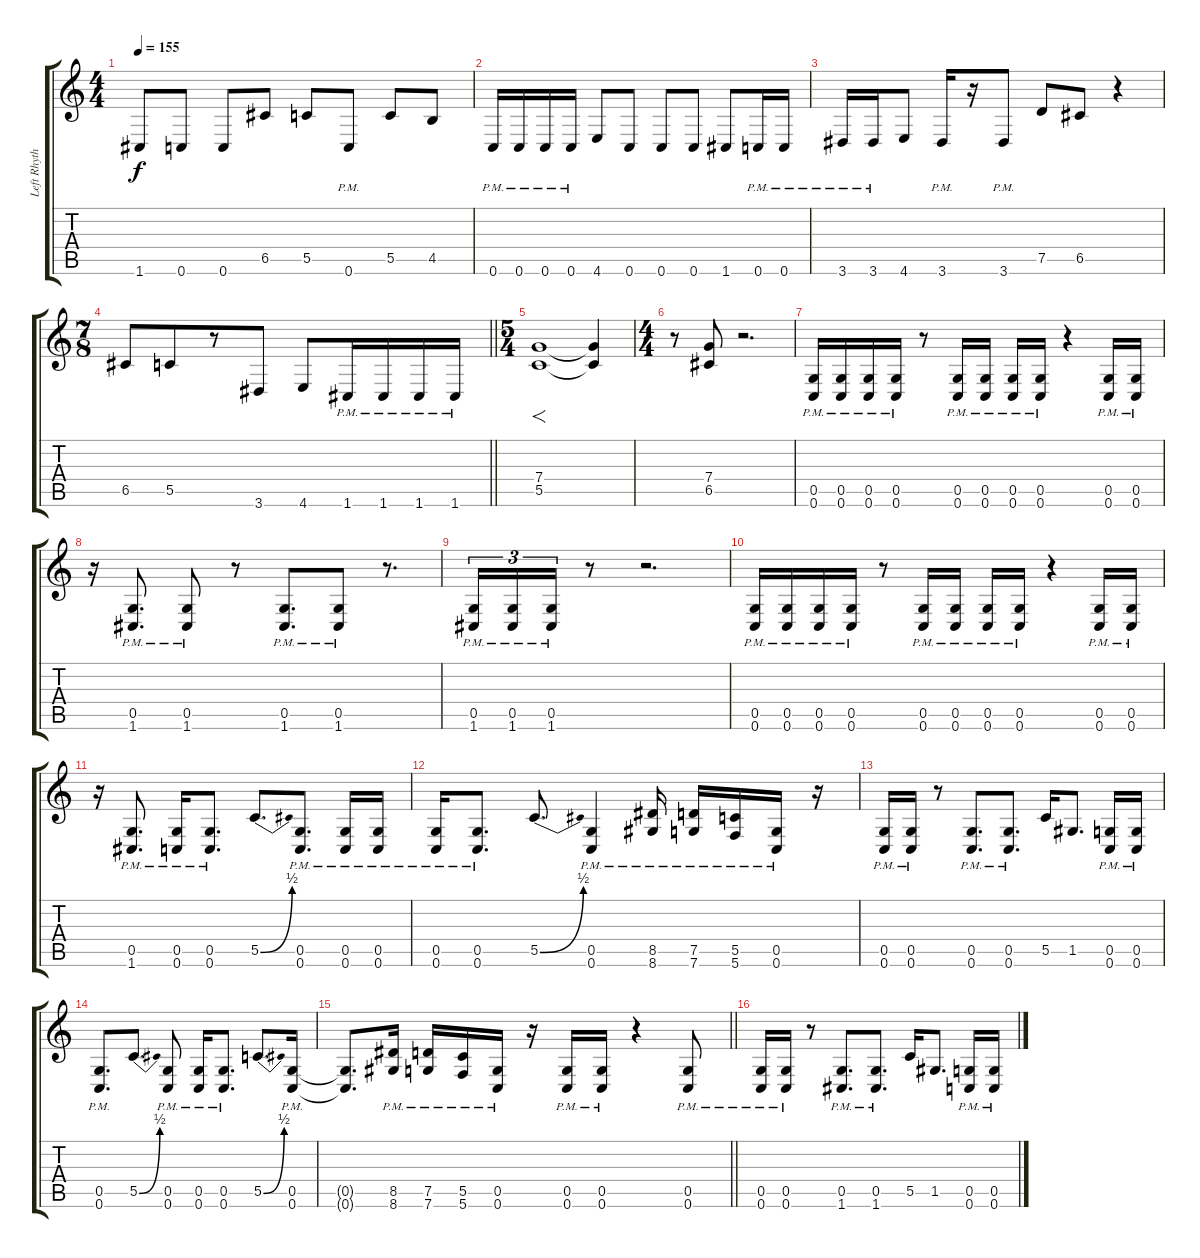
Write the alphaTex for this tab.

\track ("Left Rhythm" "Left Rhyth") {instrument distortionguitar}
\staff {score tabs}
\tuning (D4 A3 F3 C3 G2 C2) {hide}
\ts (4 4)
\tempo 155
\clef g2
\ks c
1.6.8{dy f} 0.6.8 0.6.8 6.5.8 5.5.8 0.6{pm}.8 5.5.8 4.5.8 |
0.6{pm}.16 0.6{pm}.16 0.6{pm}.16 0.6{pm}.16 4.6.8 0.6.8 0.6.8 0.6.8 1.6.8 0.6{pm}.16 0.6{pm}.16 |
3.6{pm}.16 3.6{pm}.16 4.6.8 3.6{pm}.16 r.16 3.6{pm}.8 7.5.8 6.5.8 r.4 |
\ts (7 8)
\barLineRight lightlight
6.5.8 5.5.8 r.8 3.6.8 4.6.8 1.6{pm}.16 1.6{pm}.16 1.6{pm}.16 1.6{pm}.16 |
\ts (5 4)
\section ("" "")
(7.4 5.5).1{f} (7.4{t} 5.5{t}).4 |
\ts (4 4)
r.8 (7.4 6.5).8 r.2{d} |
(0.5{pm} 0.6{pm}).16 (0.5{pm} 0.6{pm}).16 (0.5{pm} 0.6{pm}).16 (0.5{pm} 0.6{pm}).16 r.8 (0.5{pm} 0.6{pm}).16 (0.5{pm} 0.6{pm}).16 (0.5{pm} 0.6{pm}).16 (0.5{pm} 0.6{pm}).16 r.4 (0.5{pm} 0.6{pm}).16 (0.5{pm} 0.6{pm}).16 |
r.16 (0.5{pm} 1.6{pm}).8{d} (0.5{pm} 1.6{pm}).8 r.8 (0.5{pm} 1.6{pm}).8{d} (0.5{pm} 1.6{pm}).8 r.8{d} |
(0.5{pm} 1.6{pm}).16{tu (3 2)} (0.5{pm} 1.6{pm}).16{tu (3 2)} (0.5{pm} 1.6{pm}).16{tu (3 2)} r.8 r.2{d} |
(0.5{pm} 0.6{pm}).16 (0.5{pm} 0.6{pm}).16 (0.5{pm} 0.6{pm}).16 (0.5{pm} 0.6{pm}).16 r.8 (0.5{pm} 0.6{pm}).16 (0.5{pm} 0.6{pm}).16 (0.5{pm} 0.6{pm}).16 (0.5{pm} 0.6{pm}).16 r.4 (0.5{pm} 0.6{pm}).16 (0.5{pm} 0.6{pm}).16 |
r.16 (0.5{pm} 1.6{pm}).8{d} (0.5{pm} 0.6{pm}).16 (0.5{pm} 0.6{pm}).8{d} 5.5{be (bend 0 0 60 2)}.8{d} (0.5{pm} 0.6{pm}).8{d} (0.5{pm} 0.6{pm}).16 (0.5{pm} 0.6{pm}).16 |
(0.5{pm} 0.6{pm}).16 (0.5{pm} 0.6{pm}).8{d} 5.5{be (bend 0 0 60 2)}.8{d} (0.5{pm} 0.6{pm}).4 (8.5{pm} 8.6{pm}).16 (7.5{pm} 7.6{pm}).16 (5.5{pm} 5.6{pm}).16 (0.5{pm} 0.6{pm}).16 r.16 |
(0.5{pm} 0.6{pm}).16 (0.5{pm} 0.6{pm}).16 r.8 (0.5{pm} 0.6{pm}).8{d} (0.5{pm} 0.6{pm}).8{d} 5.5.16 1.5.8{d} (0.5{pm} 0.6{pm}).16 (0.5{pm} 0.6{pm}).16 |
(0.5{pm} 0.6{pm}).8{d} 5.5{be (bend 0 0 60 2)}.8{d} (0.5{pm} 0.6{pm}).8 (0.5{pm} 0.6{pm}).16 (0.5{pm} 0.6{pm}).8{d} 5.5{be (bend 0 0 60 2)}.8{d} (0.5{pm} 0.6{pm}).16 |
\barLineRight lightlight
(0.5{t} 0.6{t}).8{d} (8.5{pm} 8.6{pm}).16 (7.5{pm} 7.6{pm}).16 (5.5{pm} 5.6{pm}).16 (0.5{pm} 0.6{pm}).16 r.16 (0.5{pm} 0.6{pm}).16 (0.5{pm} 0.6{pm}).16 r.4 (0.5{pm} 0.6{pm}).8 |
\section ("" "")
(0.5{pm} 0.6{pm}).16 (0.5{pm} 0.6{pm}).16 r.8 (0.5{pm} 1.6{pm}).8{d} (0.5{pm} 1.6{pm}).8{d} 5.5.16 1.5.8{d} (0.5{pm} 0.6{pm}).16 (0.5{pm} 0.6{pm}).16
